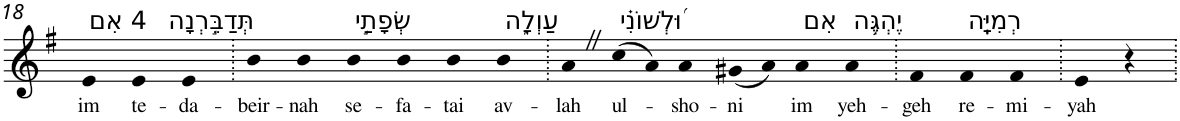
**kern	**text
*part1	*part1
*staff1	*staff1
*I"Piano	*
*I'Pno	*
!!LO:PB:g=z
*clefG2	*
*k[f#]	*
*G:	*
=18	=18
!LO:TX:a:t=4 אִם	!
!	!LO:LY:b
4e	im
!LO:TX:a:t=תְּדַבֵּ֣רְנָה	!
!	!LO:LY:b
4e	te-
!	!LO:LY:b
4e	-da-
=19.	=19.
!	!LO:LY:b
4b	-beir-
!	!LO:LY:b
4b	-nah
!LO:TX:a:t=שְׂפָתַ֣י	!
!	!LO:LY:b
4b	se-
!	!LO:LY:b
4b	-fa-
!	!LO:LY:b
4b	-tai
!LO:TX:a:t=עַוְלָ֑ה	!
!	!LO:LY:b
4b	av-
=20.	=20.
!	!LO:LY:b
4aZ	-lah
!LO:TX:a:t=וּ֝לְשׁוֹנִ֗י	!
!	!LO:LY:b
(8cc	ul-
8a)	.
!	!LO:LY:b
4a	-sho-
!	!LO:LY:b
(8g#X	-ni
8a)	.
!LO:TX:a:t=אִם	!
!	!LO:LY:b
4a	im
!LO:TX:a:t=יֶהְגֶּ֥ה	!
!	!LO:LY:b
4a	yeh-
=21.	=21.
!	!LO:LY:b
4f#	-geh
!LO:TX:a:t=רְמִיָּֽה	!
!	!LO:LY:b
4f#	re-
!	!LO:LY:b
4f#	-mi-
=22.	=22.
!	!LO:LY:b
4e	-yah
4r	.
=.	=.
*-	*-
